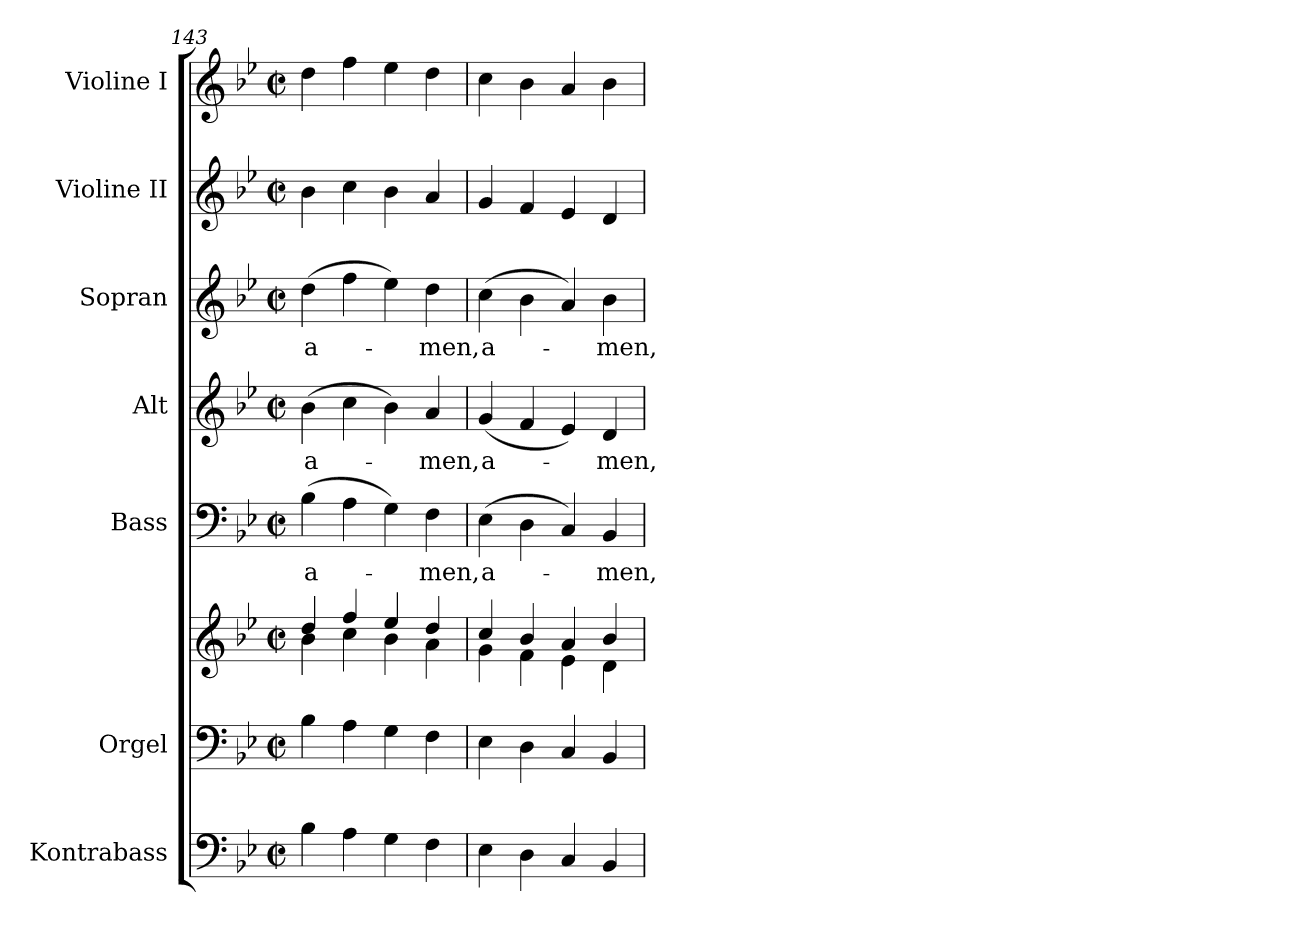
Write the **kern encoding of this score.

**kern	**kern	**kern	**kern	**text	**kern	**text	**kern	**text	**kern	**kern
*part7	*part6	*part6	*part5	*part5	*part4	*part4	*part3	*part3	*part2	*part1
*staff8	*staff7	*staff6	*staff5	*staff5	*staff4	*staff4	*staff3	*staff3	*staff2	*staff1
*I"Kontrabass	*I"Orgel	*	*I"Bass	*	*I"Alt	*	*I"Sopran	*	*I"Violine II	*I"Violine I
*I'Kb.	*I'Org.	*	*I'B	*	*I'A	*	*I'S	*	*I'Vl. II	*I'Vl. I
*clefF4	*clefF4	*clefG2	*clefF4	*	*clefG2	*	*clefG2	*	*clefG2	*clefG2
*ITrd7c12	*	*	*	*	*	*	*	*	*	*
*k[b-e-]	*k[b-e-]	*k[b-e-]	*k[b-e-]	*	*k[b-e-]	*	*k[b-e-]	*	*k[b-e-]	*k[b-e-]
*B-:	*B-:	*B-:	*B-:	*	*B-:	*	*B-:	*	*B-:	*B-:
*M2/2	*M2/2	*M2/2	*M2/2	*	*M2/2	*	*M2/2	*	*M2/2	*M2/2
*met(c|)	*met(c|)	*met(c|)	*met(c|)	*	*met(c|)	*	*met(c|)	*	*met(c|)	*met(c|)
=143	=143	=143	=143	=143	=143	=143	=143	=143	=143	=143
*	*	*^	*	*	*	*	*	*	*	*
!	!	!	!	!	!LO:LY:b	!	!LO:LY:b	!	!LO:LY:b	!	!
4BB-\	4B-\	4dd/	4b-\	(>4B-\	a-	(>4b-\	a-	(>4dd\	a-	4b-\	4dd\
4AA\	4A\	4ff/	4cc\	4A\	.	4cc\	.	4ff\	.	4cc\	4ff\
4GG\	4G\	4ee-/	4b-\	4G\)	.	4b-\)	.	4ee-\)	.	4b-\	4ee-\
!	!	!	!	!	!LO:LY:b	!	!LO:LY:b	!	!LO:LY:b	!	!
4FF\	4F\	4dd/	4a\	4F\	-men,	4a/	-men,	4dd\	-men,	4a/	4dd\
=144	=144	=144	=144	=144	=144	=144	=144	=144	=144	=144	=144
!	!	!	!	!	!LO:LY:b	!	!LO:LY:b	!	!LO:LY:b	!	!
4EE-\	4E-\	4cc/	4g\	(>4E-\	a-	(<4g/	a-	(>4cc\	a-	4g/	4cc\
4DD\	4D\	4b-/	4f\	4D\	.	4f/	.	4b-\	.	4f/	4b-\
4CC/	4C/	4a/	4e-\	4C/)	.	4e-/)	.	4a/)	.	4e-/	4a/
!	!	!	!	!	!LO:LY:b	!	!LO:LY:b	!	!LO:LY:b	!	!
4BBB-/	4BB-/	4b-/	4d\	4BB-/	-men,	4d/	-men,	4b-\	-men,	4d/	4b-\
*	*	*v	*v	*	*	*	*	*	*	*	*
=	=	=	=	=	=	=	=	=	=	=
*-	*-	*-	*-	*-	*-	*-	*-	*-	*-	*-
